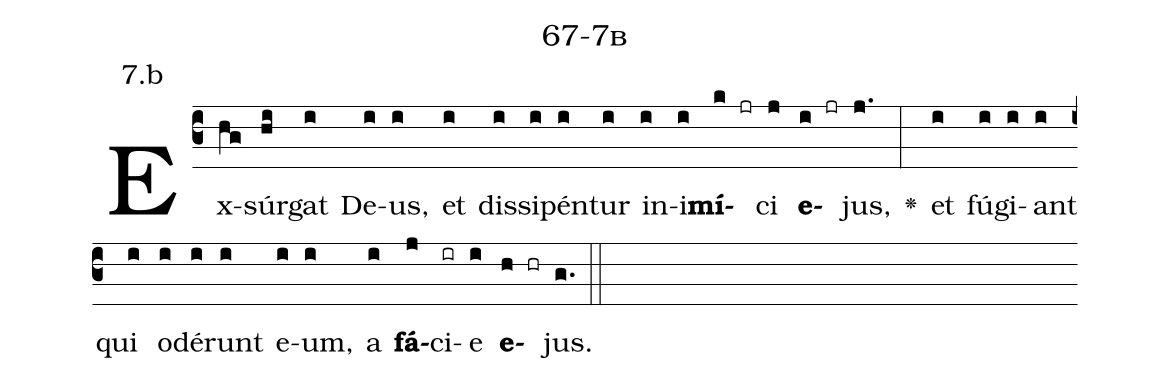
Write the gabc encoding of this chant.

name: 67-7b;
annotation: 7.b;
%%
(c3)Ex(hg)súr(hi)gat(i) De(i)us,(i) et(i) dis(i)si(i)pén(i)tur(i) in(i)i(i)<b>mí</b>(k jr)ci(j) <b>e</b>(i jr)jus,(j.) <v>\greheightstar</v>(:) et(i) fú(i)gi(i)ant(i) qui(i) o(i)dé(i)runt(i) e(i)um,(i) a(i) <b>fá</b>(j)ci(ir)e(i) <b>e</b>(h hr)jus.(g.) (::)


%E(i) u(i) o(j) u(i) a(h) e.(g.) (::)
